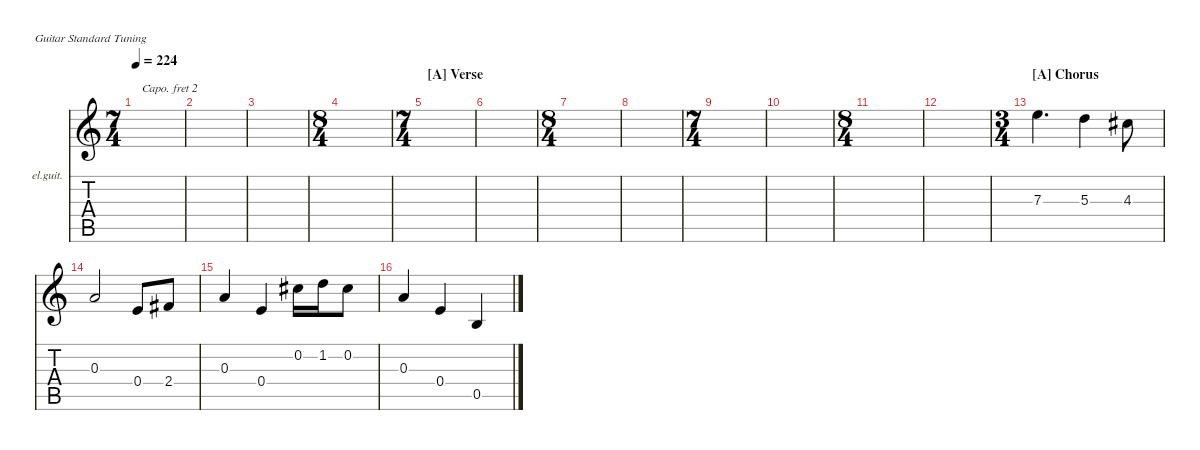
\hideDynamics
\bracketExtendMode nobrackets
\firstSystemTrackNameOrientation horizontal
\otherSystemsTrackNameOrientation horizontal
\track ("Cho lead" "el.guit.") {instrument electricguitarclean}
\staff {score tabs}
\capo 2
\tuning (E4 B3 G3 D3 A2 E2)
\ts (7 4)
\tempo 224
\clef g2
\ks aminor
|
|
|
\ts (8 4)
|
\ts (7 4)
\section ("A" "Verse")
|
|
\ts (8 4)
|
|
\ts (7 4)
|
|
\ts (8 4)
|
|
\ts (3 4)
\section ("A" "Chorus")
7.3.4{d beam Down} 5.3.4{beam Down} 4.3{acc #}.8{beam Down} |
0.3.2{beam Up} 0.4.8{beam Up} 2.4{acc #}.8{beam Up} |
0.3.4{beam Up} 0.4.4{beam Up} 0.2{acc #}.16{beam Down} 1.2.16{beam Down} 0.2{acc #}.8{beam Down} |
0.3.4{beam Up} 0.4.4{beam Up} 0.5.4{beam Up}
